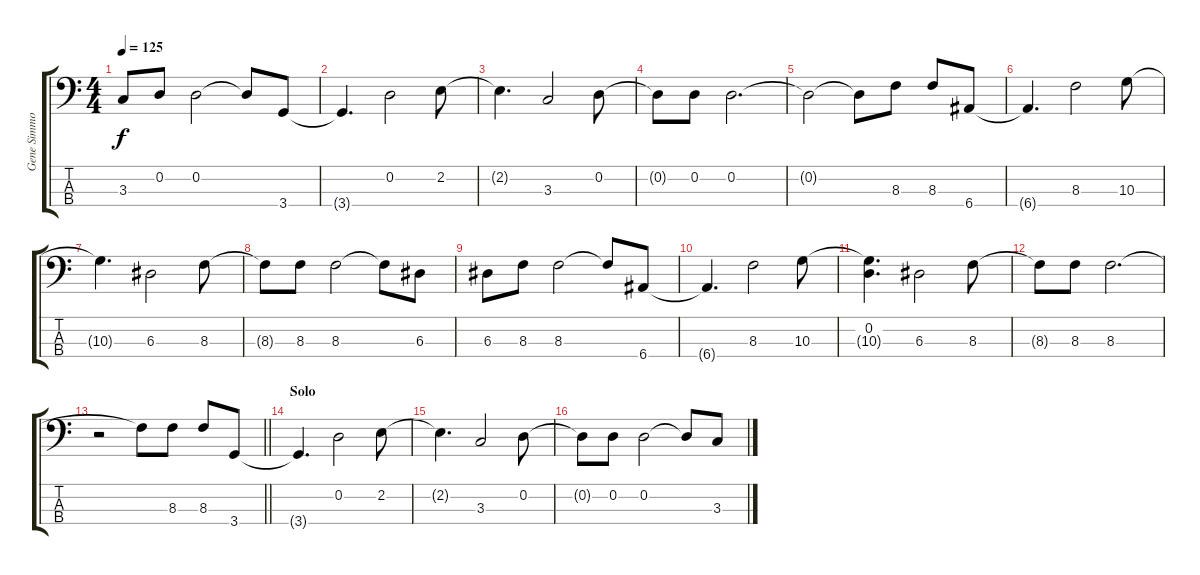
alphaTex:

\track ("Gene Simmons" "Gene Simmo") {instrument electricbassfinger}
\staff {score tabs}
\tuning (G2 D2 A1 E1) {hide}
\ts (4 4)
\tempo 125
\clef f4
\ks c
3.3.8{dy f} 0.2.8 0.2.2 0.2{t}.8 3.4.8 |
3.4{t}.4{d} 0.2.2 2.2.8 |
2.2{t}.4{d} 3.3.2 0.2.8 |
0.2{t}.8 0.2.8 0.2.2{d} |
0.2{t}.2 0.2{t}.8 8.3.8 8.3.8 6.4.8 |
6.4{t}.4{d} 8.3.2 10.3.8 |
10.3{t}.4{d} 6.3.2 8.3.8 |
8.3{t}.8 8.3.8 8.3.2 8.3{t}.8 6.3.8 |
6.3.8 8.3.8 8.3.2 8.3{t}.8 6.4.8 |
6.4{t}.4{d} 8.3.2 10.3.8 |
(0.2 10.3{t}).4{d} 6.3.2 8.3.8 |
8.3{t}.8 8.3.8 8.3.2{d} |
\barLineRight lightlight
r.2 8.3{t}.8 8.3.8 8.3.8 3.4.8 |
\section ("" "Solo")
3.4{t}.4{d} 0.2.2 2.2.8 |
2.2{t}.4{d} 3.3.2 0.2.8 |
0.2{t}.8 0.2.8 0.2.2 0.2{t}.8 3.3.8
